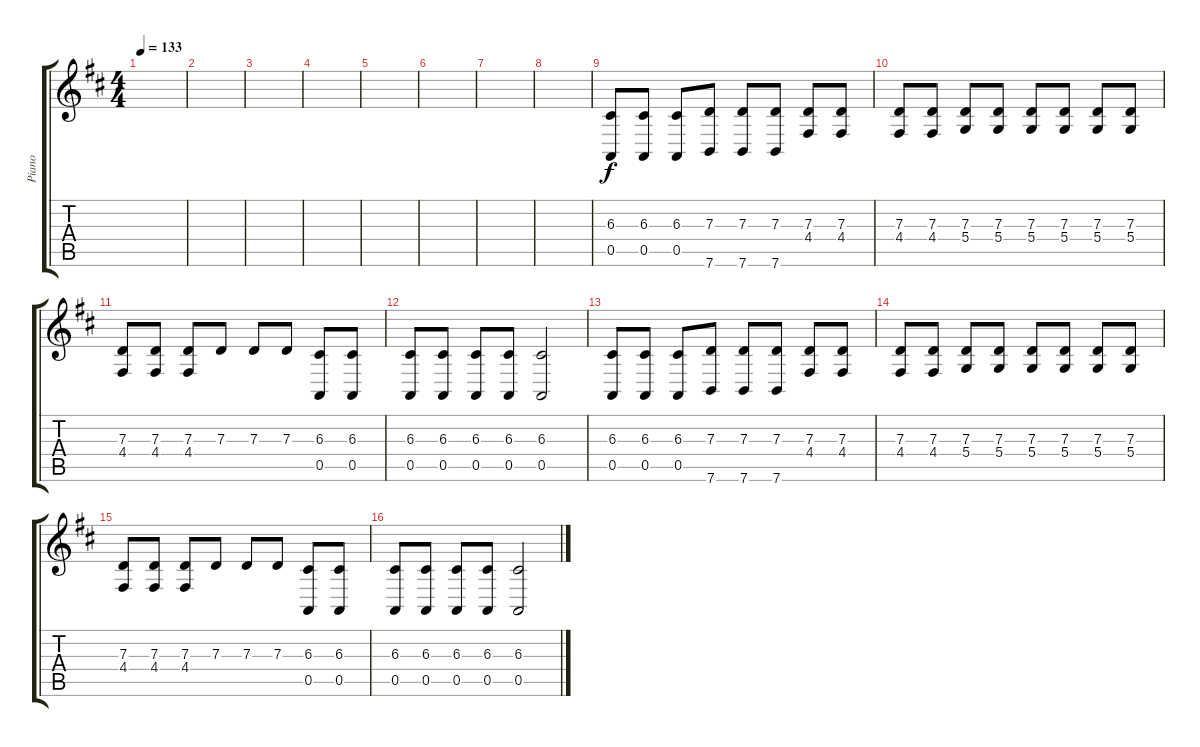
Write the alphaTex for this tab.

\track ("Piano" "Piano") {instrument electricgrandpiano}
\staff {score tabs}
\tuning (E4 B3 G3 D3 A2 E2) {hide}
\ts (4 4)
\tempo 133
\clef g2
\ks d
|
|
|
|
|
|
|
|
(6.3 0.5).8{volume 16} (6.3 0.5).8{volume 11} (6.3 0.5).8{volume 8} (7.3 7.6).8{volume 13} (7.3 7.6).8{volume 11} (7.3 7.6).8{volume 8} (7.3 4.4).8{volume 13} (7.3 4.4).8{volume 10} |
(7.3 4.4).8{volume 10} (7.3 4.4).8{volume 8} (7.3 5.4).8{volume 14} (7.3 5.4).8{volume 11} (7.3 5.4).8{volume 9} (7.3 5.4).8{volume 7} (7.3 5.4).8 (7.3 5.4).8{volume 7} |
(7.3 4.4).8{volume 13} (7.3 4.4).8{volume 11} (7.3 4.4).8{volume 9} 7.3.8{volume 13} 7.3.8{volume 12} 7.3.8{volume 9} (6.3 0.5).8{volume 16} (6.3 0.5).8{volume 13} |
(6.3 0.5).8{volume 10} (6.3 0.5).8{volume 9} (6.3 0.5).8{volume 7} (6.3 0.5).8{volume 5} (6.3 0.5).2{volume 3} |
(6.3 0.5).8{volume 16} (6.3 0.5).8{volume 11} (6.3 0.5).8{volume 8} (7.3 7.6).8{volume 13} (7.3 7.6).8{volume 11} (7.3 7.6).8{volume 8} (7.3 4.4).8{volume 13} (7.3 4.4).8{volume 10} |
(7.3 4.4).8{volume 10} (7.3 4.4).8{volume 8} (7.3 5.4).8{volume 14} (7.3 5.4).8{volume 11} (7.3 5.4).8{volume 9} (7.3 5.4).8{volume 7} (7.3 5.4).8 (7.3 5.4).8{volume 7} |
(7.3 4.4).8{volume 13} (7.3 4.4).8{volume 11} (7.3 4.4).8{volume 9} 7.3.8{volume 13} 7.3.8{volume 12} 7.3.8{volume 9} (6.3 0.5).8{volume 16} (6.3 0.5).8{volume 13} |
(6.3 0.5).8{volume 10} (6.3 0.5).8{volume 9} (6.3 0.5).8{volume 7} (6.3 0.5).8{volume 5} (6.3 0.5).2{volume 3}
